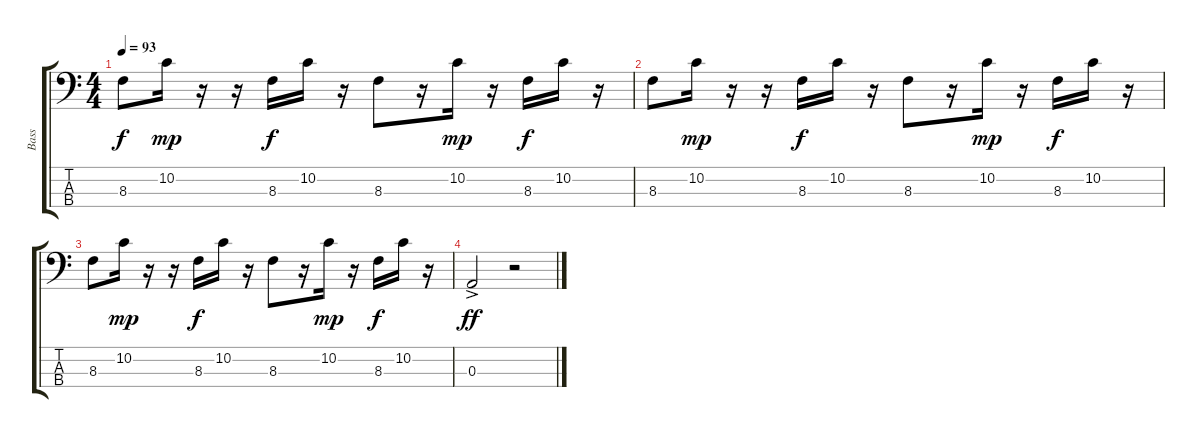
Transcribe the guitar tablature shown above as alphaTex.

\track ("Bass" "Bass") {instrument electricbassfinger}
\staff {score tabs}
\tuning (G2 D2 A1 E1) {hide}
\ts (4 4)
\tempo 93
\clef f4
\ks c
8.3.8{dy f} 10.2.16{dy mp} r.16 r.16 8.3.16{dy f} 10.2.16 r.16 8.3.8 r.16 10.2.16{dy mp} r.16 8.3.16{dy f} 10.2.16 r.16 |
8.3.8 10.2.16{dy mp} r.16 r.16 8.3.16{dy f} 10.2.16 r.16 8.3.8 r.16 10.2.16{dy mp} r.16 8.3.16{dy f} 10.2.16 r.16 |
8.3.8 10.2.16{dy mp} r.16 r.16 8.3.16{dy f} 10.2.16 r.16 8.3.8 r.16 10.2.16{dy mp} r.16 8.3.16{dy f} 10.2.16 r.16 |
0.3{ac}.2{dy ff} r.2
